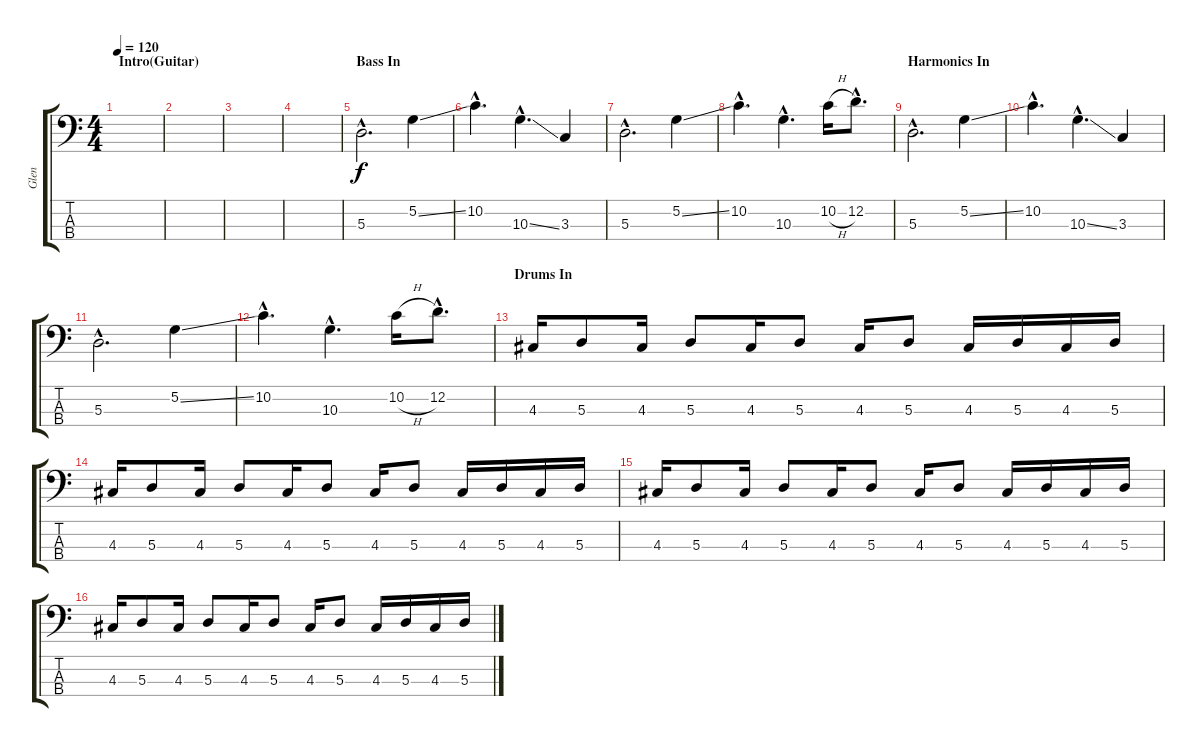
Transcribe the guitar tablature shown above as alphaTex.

\track ("Glen" "Glen") {instrument electricbasspick}
\staff {score tabs}
\tuning (G2 D2 A1 D1) {hide}
\ts (4 4)
\section ("" "Intro(Guitar)")
\tempo 120
\clef f4
\ks c
|
|
|
|
\section ("" "Bass In")
5.3{hac}.2{d} 5.2{ss}.4 |
10.2{hac}.4{d} 10.3{ss hac}.4{d} 3.3.4 |
5.3{hac}.2{d} 5.2{ss}.4 |
10.2{hac}.4{d} 10.3{hac}.4{d} 10.2{h}.16 12.2{hac}.8{d} |
\section ("" "Harmonics In")
5.3{hac}.2{d} 5.2{ss}.4 |
10.2{hac}.4{d} 10.3{ss hac}.4{d} 3.3.4 |
5.3{hac}.2{d} 5.2{ss}.4 |
10.2{hac}.4{d} 10.3{hac}.4{d} 10.2{h}.16 12.2{hac}.8{d} |
\section ("" "Drums In")
4.3.16 5.3.8 4.3.16 5.3.8 4.3.16 5.3.8 4.3.16 5.3.8 4.3.16 5.3.16 4.3.16 5.3.16 |
4.3.16 5.3.8 4.3.16 5.3.8 4.3.16 5.3.8 4.3.16 5.3.8 4.3.16 5.3.16 4.3.16 5.3.16 |
4.3.16 5.3.8 4.3.16 5.3.8 4.3.16 5.3.8 4.3.16 5.3.8 4.3.16 5.3.16 4.3.16 5.3.16 |
4.3.16 5.3.8 4.3.16 5.3.8 4.3.16 5.3.8 4.3.16 5.3.8 4.3.16 5.3.16 4.3.16 5.3.16
